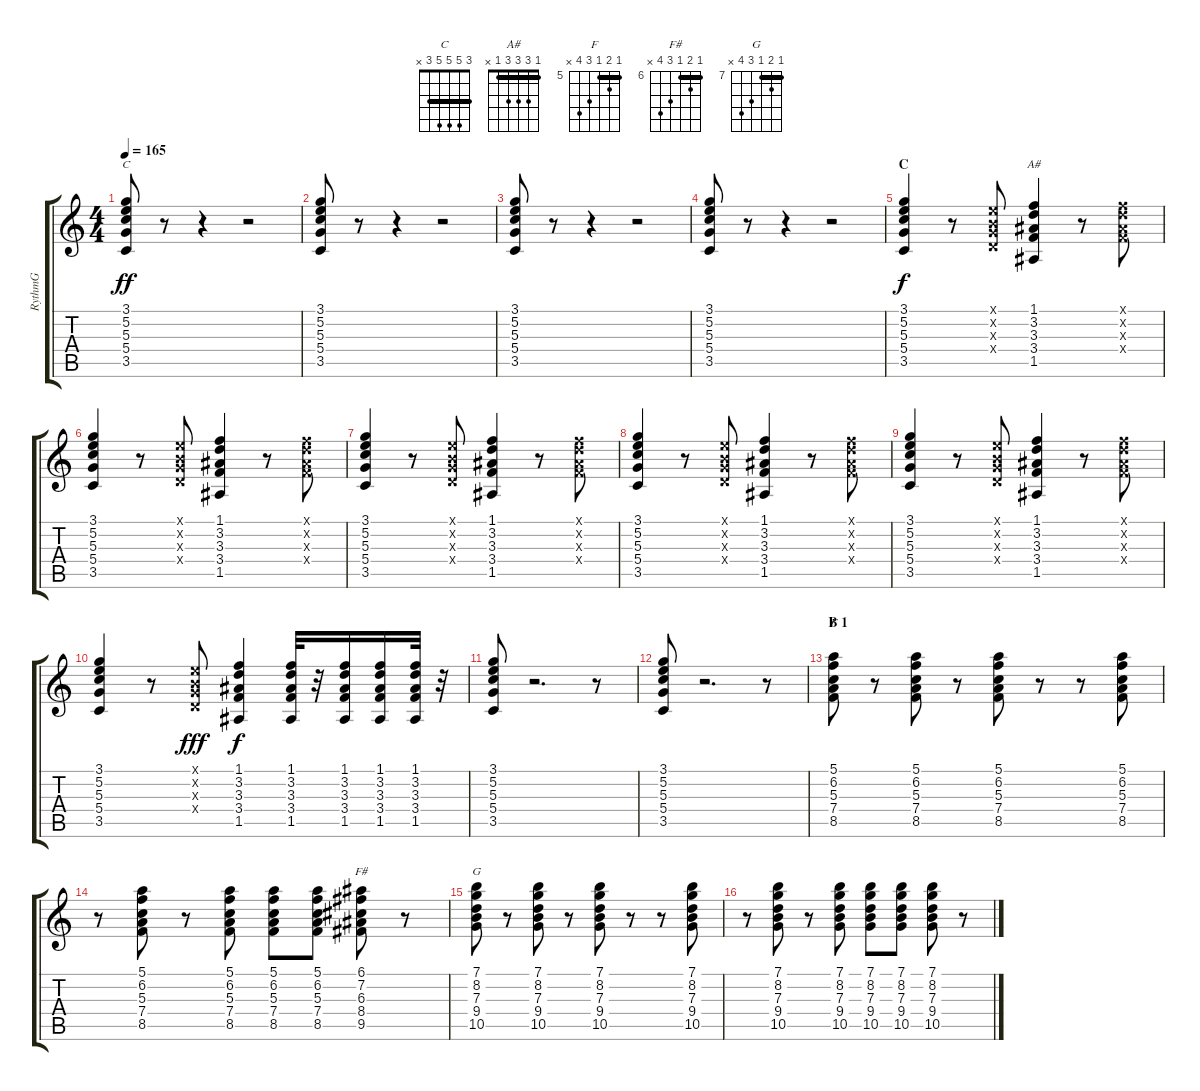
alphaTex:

\track ("RythmG" "RythmG") {instrument acousticguitarsteel}
\staff {score tabs}
\tuning (E4 B3 G3 D3 A2 E2) {hide}
\chord ("C" 3 5 5 5 3 x) {barre 3}
\chord ("A#" 1 3 3 3 1 x) {barre 1}
\chord ("F" 5 6 5 7 8 x) {firstfret 5 barre 5}
\chord ("F#" 6 7 6 8 9 x) {firstfret 6 barre 6}
\chord ("G" 7 8 7 9 10 x) {firstfret 7 barre 7}
\ts (4 4)
\tempo 165
\clef g2
\ks c
(3.1 5.2 5.3 5.4 3.5).8{ch "C" dy ff} r.8 r.4 r.2 |
(3.1 5.2 5.3 5.4 3.5).8 r.8 r.4 r.2 |
(3.1 5.2 5.3 5.4 3.5).8 r.8 r.4 r.2 |
(3.1 5.2 5.3 5.4 3.5).8 r.8 r.4 r.2 |
\section ("" "C")
(3.1 5.2 5.3 5.4 3.5).4{dy f} r.8 (0.1{x} 0.2{x} 0.3{x} 0.4{x}).8 (1.1 3.2 3.3 3.4 1.5).4{ch "A#"} r.8 (1.1{x} 3.2{x} 3.3{x} 3.4{x}).8 |
(3.1 5.2 5.3 5.4 3.5).4 r.8 (0.1{x} 0.2{x} 0.3{x} 0.4{x}).8 (1.1 3.2 3.3 3.4 1.5).4 r.8 (1.1{x} 3.2{x} 3.3{x} 3.4{x}).8 |
(3.1 5.2 5.3 5.4 3.5).4 r.8 (0.1{x} 0.2{x} 0.3{x} 0.4{x}).8 (1.1 3.2 3.3 3.4 1.5).4 r.8 (1.1{x} 3.2{x} 3.3{x} 3.4{x}).8 |
(3.1 5.2 5.3 5.4 3.5).4 r.8 (0.1{x} 0.2{x} 0.3{x} 0.4{x}).8 (1.1 3.2 3.3 3.4 1.5).4 r.8 (1.1{x} 3.2{x} 3.3{x} 3.4{x}).8 |
(3.1 5.2 5.3 5.4 3.5).4 r.8 (0.1{x} 0.2{x} 0.3{x} 0.4{x}).8 (1.1 3.2 3.3 3.4 1.5).4 r.8 (1.1{x} 3.2{x} 3.3{x} 3.4{x}).8 |
(3.1 5.2 5.3 5.4 3.5).4 r.8 (0.1{x} 0.2{x} 0.3{x} 0.4{x}).8{dy fff} (1.1 3.2 3.3 3.4 1.5).4{dy f} (1.1 3.2 3.3 3.4 1.5).32 r.32 (1.1 3.2 3.3 3.4 1.5).16 (1.1 3.2 3.3 3.4 1.5).16 (1.1 3.2 3.3 3.4 1.5).32 r.32 |
(3.1 5.2 5.3 5.4 3.5).8 r.2{d} r.8 |
(3.1 5.2 5.3 5.4 3.5).8 r.2{d} r.8 |
\section ("" "B 1")
(5.1 6.2 5.3 7.4 8.5).8{ch "F"} r.8 (5.1 6.2 5.3 7.4 8.5).8 r.8 (5.1 6.2 5.3 7.4 8.5).8 r.8 r.8 (5.1 6.2 5.3 7.4 8.5).8 |
r.8 (5.1 6.2 5.3 7.4 8.5).8 r.8 (5.1 6.2 5.3 7.4 8.5).8 (5.1 6.2 5.3 7.4 8.5).8 (5.1 6.2 5.3 7.4 8.5).8 (6.1 7.2 6.3 8.4 9.5).8{ch "F#"} r.8 |
(7.1 8.2 7.3 9.4 10.5).8{ch "G"} r.8 (7.1 8.2 7.3 9.4 10.5).8 r.8 (7.1 8.2 7.3 9.4 10.5).8 r.8 r.8 (7.1 8.2 7.3 9.4 10.5).8 |
r.8 (7.1 8.2 7.3 9.4 10.5).8 r.8 (7.1 8.2 7.3 9.4 10.5).8 (7.1 8.2 7.3 9.4 10.5).8 (7.1 8.2 7.3 9.4 10.5).8 (7.1 8.2 7.3 9.4 10.5).8 r.8
